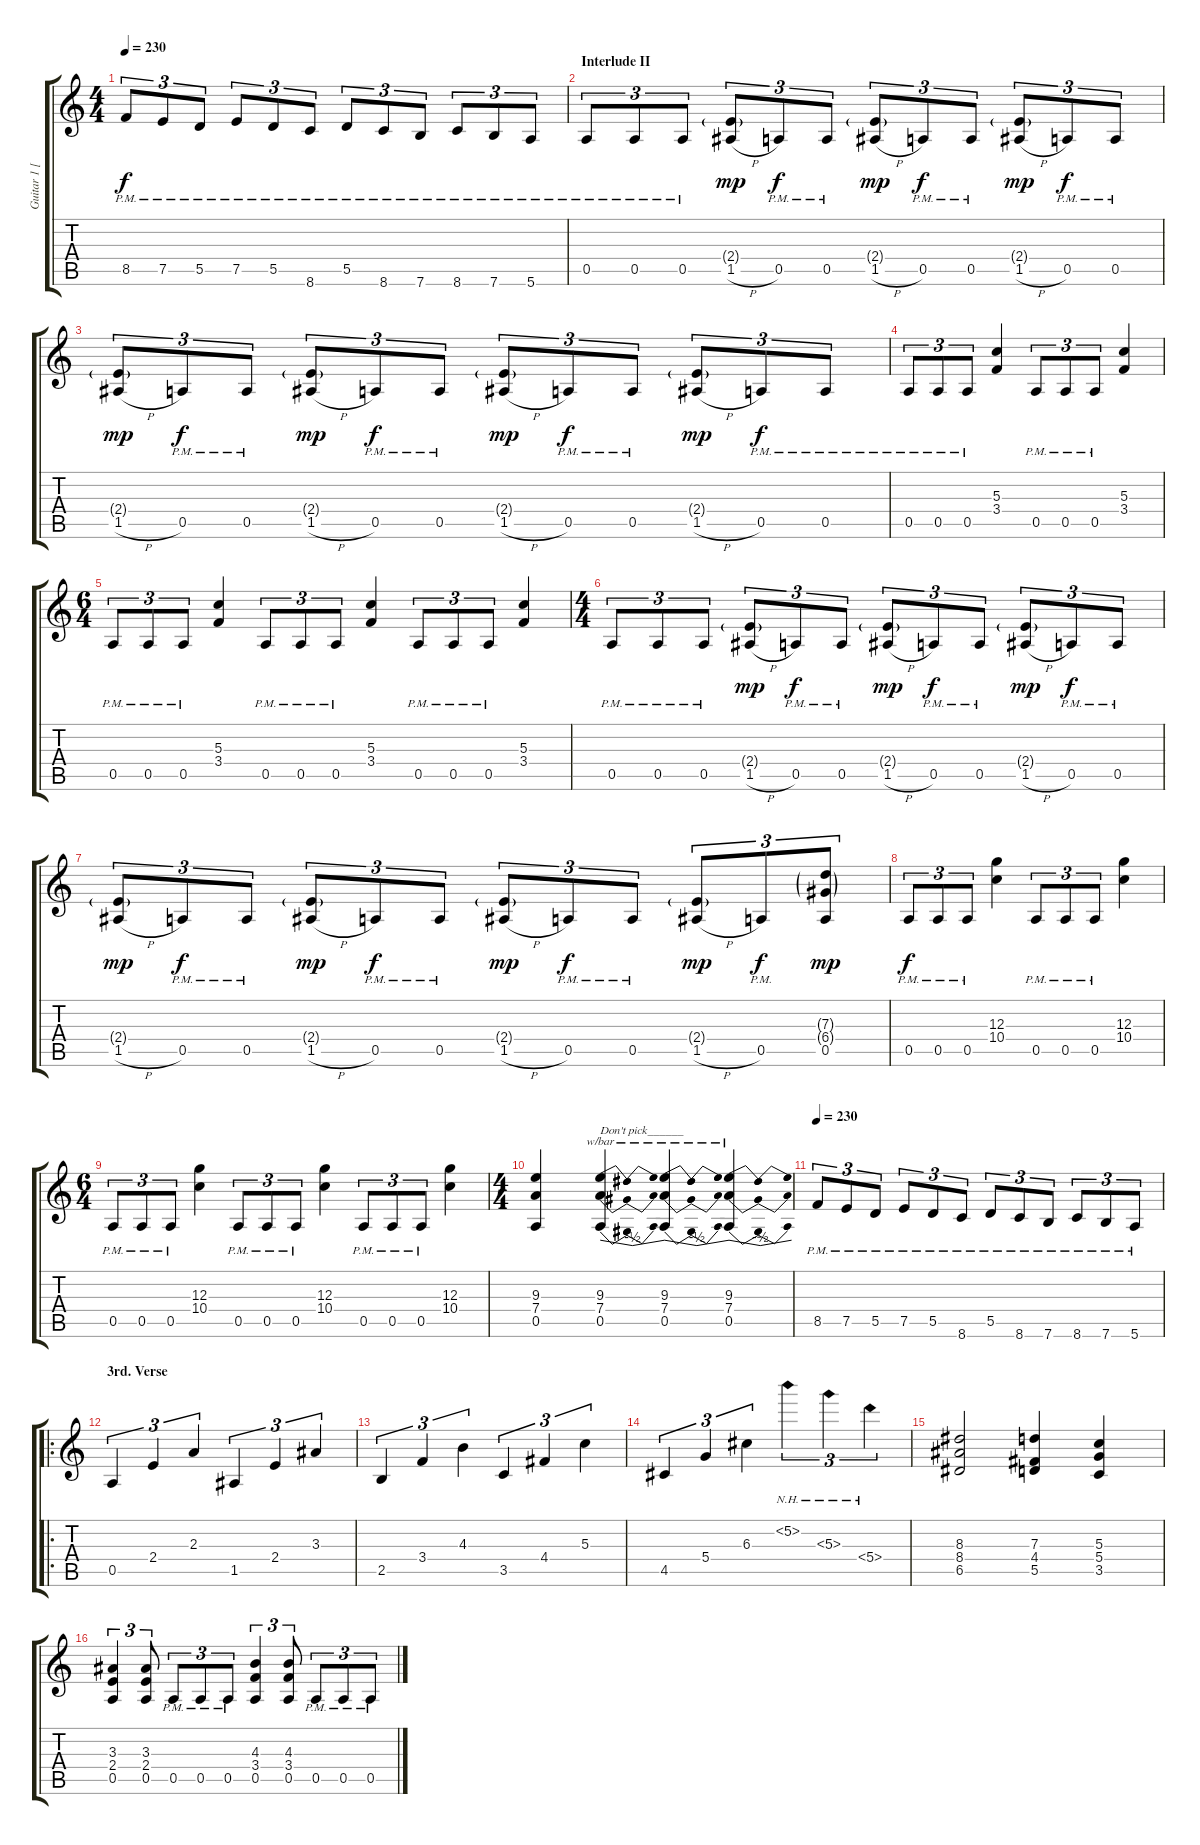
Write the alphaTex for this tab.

\track ("Guitar 1 [Josh Christian]" "Guitar 1 [") {instrument overdrivenguitar}
\staff {score tabs}
\tuning (E4 B3 G3 D3 A2 E2) {hide}
\ts (4 4)
\tempo 230
\clef g2
\ks c
8.5{pm}.8{tu (3 2) dy f} 7.5{pm}.8{tu (3 2)} 5.5{pm}.8{tu (3 2)} 7.5{pm}.8{tu (3 2)} 5.5{pm}.8{tu (3 2)} 8.6{pm}.8{tu (3 2)} 5.5{pm}.8{tu (3 2)} 8.6{pm}.8{tu (3 2)} 7.6{pm}.8{tu (3 2)} 8.6{pm}.8{tu (3 2)} 7.6{pm}.8{tu (3 2)} 5.6{pm}.8{tu (3 2)} |
\section ("" "Interlude II")
0.5{pm}.8{tu (3 2)} 0.5{pm}.8{tu (3 2)} 0.5{pm}.8{tu (3 2)} (2.4{g} 1.5{h}).8{tu (3 2) dy mp} 0.5{pm}.8{tu (3 2) dy f} 0.5{pm}.8{tu (3 2)} (2.4{g} 1.5{h}).8{tu (3 2) dy mp} 0.5{pm}.8{tu (3 2) dy f} 0.5{pm}.8{tu (3 2)} (2.4{g} 1.5{h}).8{tu (3 2) dy mp} 0.5{pm}.8{tu (3 2) dy f} 0.5{pm}.8{tu (3 2)} |
(2.4{g} 1.5{h}).8{tu (3 2) dy mp} 0.5{pm}.8{tu (3 2) dy f} 0.5{pm}.8{tu (3 2)} (2.4{g} 1.5{h}).8{tu (3 2) dy mp} 0.5{pm}.8{tu (3 2) dy f} 0.5{pm}.8{tu (3 2)} (2.4{g} 1.5{h}).8{tu (3 2) dy mp} 0.5{pm}.8{tu (3 2) dy f} 0.5{pm}.8{tu (3 2)} (2.4{g} 1.5{h}).8{tu (3 2) dy mp} 0.5{pm}.8{tu (3 2) dy f} 0.5{pm}.8{tu (3 2)} |
0.5{pm}.8{tu (3 2)} 0.5{pm}.8{tu (3 2)} 0.5{pm}.8{tu (3 2)} (5.3 3.4).4 0.5{pm}.8{tu (3 2)} 0.5{pm}.8{tu (3 2)} 0.5{pm}.8{tu (3 2)} (5.3 3.4).4 |
\ts (6 4)
0.5{pm}.8{tu (3 2)} 0.5{pm}.8{tu (3 2)} 0.5{pm}.8{tu (3 2)} (5.3 3.4).4 0.5{pm}.8{tu (3 2)} 0.5{pm}.8{tu (3 2)} 0.5{pm}.8{tu (3 2)} (5.3 3.4).4 0.5{pm}.8{tu (3 2)} 0.5{pm}.8{tu (3 2)} 0.5{pm}.8{tu (3 2)} (5.3 3.4).4 |
\ts (4 4)
0.5{pm}.8{tu (3 2)} 0.5{pm}.8{tu (3 2)} 0.5{pm}.8{tu (3 2)} (2.4{g} 1.5{h}).8{tu (3 2) dy mp} 0.5{pm}.8{tu (3 2) dy f} 0.5{pm}.8{tu (3 2)} (2.4{g} 1.5{h}).8{tu (3 2) dy mp} 0.5{pm}.8{tu (3 2) dy f} 0.5{pm}.8{tu (3 2)} (2.4{g} 1.5{h}).8{tu (3 2) dy mp} 0.5{pm}.8{tu (3 2) dy f} 0.5{pm}.8{tu (3 2)} |
(2.4{g} 1.5{h}).8{tu (3 2) dy mp} 0.5{pm}.8{tu (3 2) dy f} 0.5{pm}.8{tu (3 2)} (2.4{g} 1.5{h}).8{tu (3 2) dy mp} 0.5{pm}.8{tu (3 2) dy f} 0.5{pm}.8{tu (3 2)} (2.4{g} 1.5{h}).8{tu (3 2) dy mp} 0.5{pm}.8{tu (3 2) dy f} 0.5{pm}.8{tu (3 2)} (2.4{g} 1.5{h}).8{tu (3 2) dy mp} 0.5{pm}.8{tu (3 2) dy f} (7.3{g} 6.4{g} 0.5).8{tu (3 2) dy mp} |
0.5{pm}.8{tu (3 2) dy f} 0.5{pm}.8{tu (3 2)} 0.5{pm}.8{tu (3 2)} (12.3 10.4).4 0.5{pm}.8{tu (3 2)} 0.5{pm}.8{tu (3 2)} 0.5{pm}.8{tu (3 2)} (12.3 10.4).4 |
\ts (6 4)
0.5{pm}.8{tu (3 2)} 0.5{pm}.8{tu (3 2)} 0.5{pm}.8{tu (3 2)} (12.3 10.4).4 0.5{pm}.8{tu (3 2)} 0.5{pm}.8{tu (3 2)} 0.5{pm}.8{tu (3 2)} (12.3 10.4).4 0.5{pm}.8{tu (3 2)} 0.5{pm}.8{tu (3 2)} 0.5{pm}.8{tu (3 2)} (12.3 10.4).4 |
\ts (4 4)
(9.3 7.4 0.5).4 (9.3 7.4 0.5).4{tbe (dip default 0 0 30 -2 60 0) txt "Don't pick______"} (9.3 7.4 0.5).4{tbe (dip default 0 0 30 -2 60 0)} (9.3 7.4 0.5).4{tbe (dip default 0 0 30 -2 60 0)} |
\tempo 230
8.5{pm}.8{tu (3 2)} 7.5{pm}.8{tu (3 2)} 5.5{pm}.8{tu (3 2)} 7.5{pm}.8{tu (3 2)} 5.5{pm}.8{tu (3 2)} 8.6{pm}.8{tu (3 2)} 5.5{pm}.8{tu (3 2)} 8.6{pm}.8{tu (3 2)} 7.6{pm}.8{tu (3 2)} 8.6{pm}.8{tu (3 2)} 7.6{pm}.8{tu (3 2)} 5.6{pm}.8{tu (3 2)} |
\ro
\section ("" "3rd. Verse")
0.5.4{tu (3 2)} 2.4.4{tu (3 2)} 2.3.4{tu (3 2)} 1.5.4{tu (3 2)} 2.4.4{tu (3 2)} 3.3.4{tu (3 2)} |
2.5.4{tu (3 2)} 3.4.4{tu (3 2)} 4.3.4{tu (3 2)} 3.5.4{tu (3 2)} 4.4.4{tu (3 2)} 5.3.4{tu (3 2)} |
4.5.4{tu (3 2)} 5.4.4{tu (3 2)} 6.3.4{tu (3 2)} 5.2{nh}.4{tu (3 2)} 5.3{nh}.4{tu (3 2)} 5.4{nh}.4{tu (3 2)} |
(8.3 8.4 6.5).2 (7.3 4.4 5.5).4 (5.3 5.4 3.5).4 |
(3.3 2.4 0.5).4{tu (3 2)} (3.3 2.4 0.5).8{tu (3 2)} 0.5{pm}.8{tu (3 2)} 0.5{pm}.8{tu (3 2)} 0.5{pm}.8{tu (3 2)} (4.3 3.4 0.5).4{tu (3 2)} (4.3 3.4 0.5).8{tu (3 2)} 0.5{pm}.8{tu (3 2)} 0.5{pm}.8{tu (3 2)} 0.5{pm}.8{tu (3 2)}
